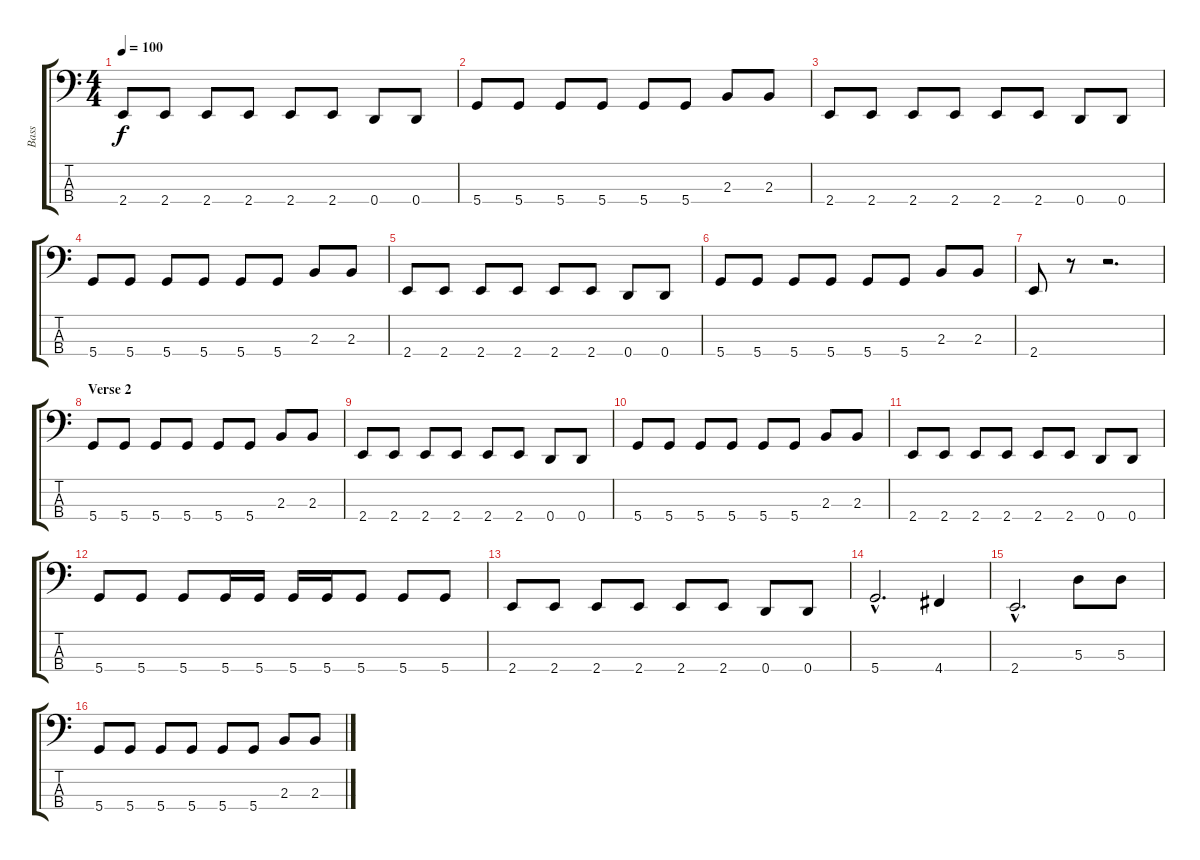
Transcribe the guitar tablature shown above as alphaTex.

\track ("Bass" "Bass") {instrument electricbasspick}
\staff {score tabs}
\tuning (G2 D2 A1 D1) {hide}
\ts (4 4)
\tempo 100
\clef f4
\ks c
2.4.8{dy f} 2.4.8 2.4.8 2.4.8 2.4.8 2.4.8 0.4.8 0.4.8 |
5.4.8 5.4.8 5.4.8 5.4.8 5.4.8 5.4.8 2.3.8 2.3.8 |
2.4.8 2.4.8 2.4.8 2.4.8 2.4.8 2.4.8 0.4.8 0.4.8 |
5.4.8 5.4.8 5.4.8 5.4.8 5.4.8 5.4.8 2.3.8 2.3.8 |
2.4.8 2.4.8 2.4.8 2.4.8 2.4.8 2.4.8 0.4.8 0.4.8 |
5.4.8 5.4.8 5.4.8 5.4.8 5.4.8 5.4.8 2.3.8 2.3.8 |
2.4.8 r.8 r.2{d} |
\section ("" "Verse 2")
5.4.8 5.4.8 5.4.8 5.4.8 5.4.8 5.4.8 2.3.8 2.3.8 |
2.4.8 2.4.8 2.4.8 2.4.8 2.4.8 2.4.8 0.4.8 0.4.8 |
5.4.8 5.4.8 5.4.8 5.4.8 5.4.8 5.4.8 2.3.8 2.3.8 |
2.4.8 2.4.8 2.4.8 2.4.8 2.4.8 2.4.8 0.4.8 0.4.8 |
5.4.8 5.4.8 5.4.8 5.4.16 5.4.16 5.4.16 5.4.16 5.4.8 5.4.8 5.4.8 |
2.4.8 2.4.8 2.4.8 2.4.8 2.4.8 2.4.8 0.4.8 0.4.8 |
5.4{hac}.2{d} 4.4.4 |
2.4{hac}.2{d} 5.3.8 5.3.8 |
5.4.8 5.4.8 5.4.8 5.4.8 5.4.8 5.4.8 2.3.8 2.3.8
